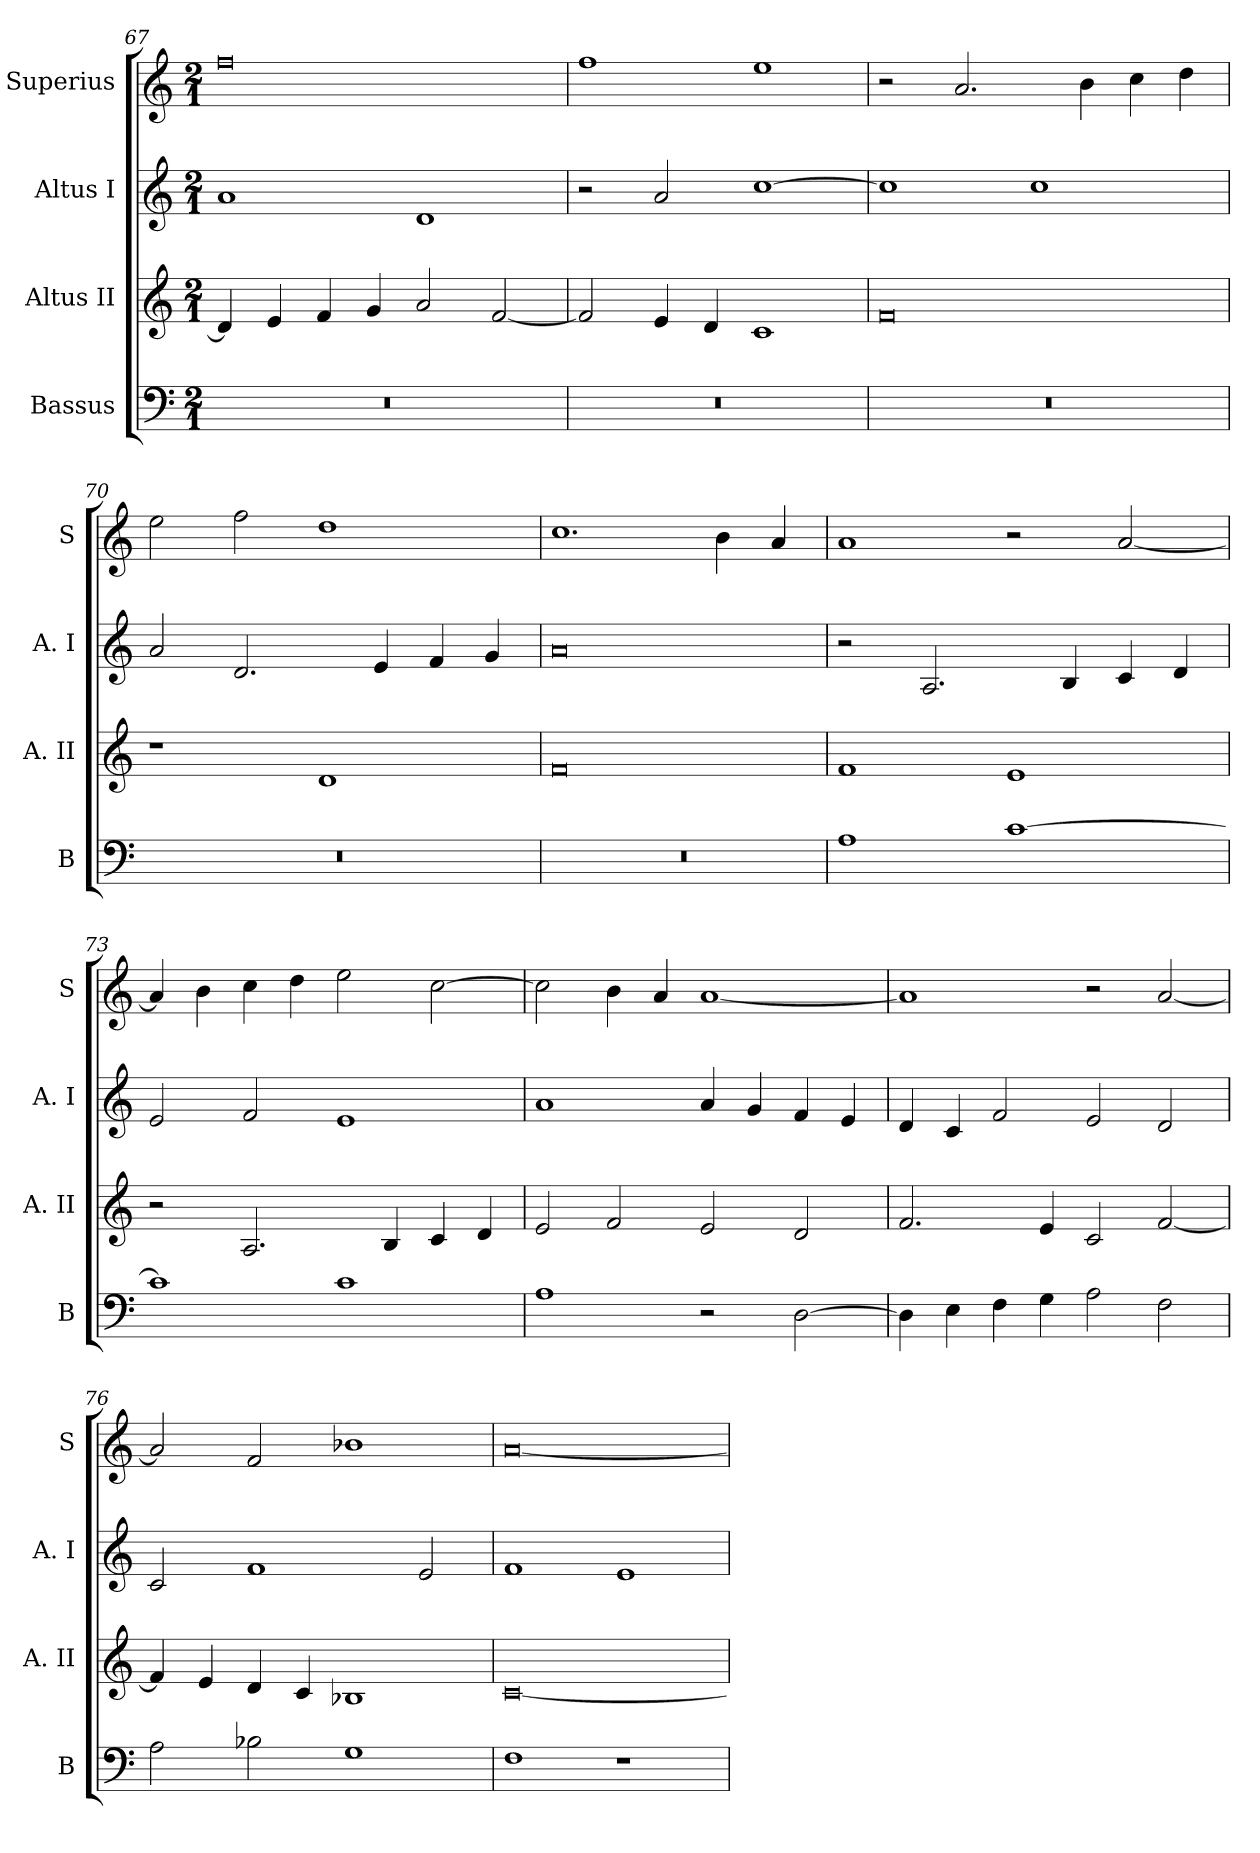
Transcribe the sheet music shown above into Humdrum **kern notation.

**kern	**kern	**kern	**kern
*part4	*part3	*part2	*part1
*staff4	*staff3	*staff2	*staff1
*I"Bassus	*I"Altus II	*I"Altus I	*I"Superius
*I'B	*I'A. II	*I'A. I	*I'S
*clefF4	*clefG2	*clefG2	*clefG2
*k[]	*k[]	*k[]	*k[]
*C:	*C:	*C:	*C:
*M2/1	*M2/1	*M2/1	*M2/1
=67	=67	=67	=67
0r	4d]	1a	0ff
.	4e	.	.
.	4f	.	.
.	4g	.	.
.	2a	1d	.
.	[2f	.	.
=68	=68	=68	=68
0r	2f]	2r	1ff
.	4e	2a	.
.	4d	.	.
.	1c	[1cc	1ee
=69	=69	=69	=69
0r	0f	1cc]	2r
.	.	.	2.a
.	.	1cc	.
.	.	.	4b
.	.	.	4cc
.	.	.	4dd
=70	=70	=70	=70
0r	1r	2a	2ee
.	.	2.d	2ff
.	1d	.	1dd
.	.	4e	.
.	.	4f	.
.	.	4g	.
=71	=71	=71	=71
0r	0f	0a	1.cc
.	.	.	4b
.	.	.	4a
=72	=72	=72	=72
1A	1f	2r	1a
.	.	2.A	.
[1c	1e	.	2r
.	.	4B	.
.	.	4c	[2a
.	.	4d	.
=73	=73	=73	=73
1c]	2r	2e	4a]
.	.	.	4b
.	2.A	2f	4cc
.	.	.	4dd
1c	.	1e	2ee
.	4B	.	.
.	4c	.	[2cc
.	4d	.	.
=74	=74	=74	=74
1A	2e	1a	2cc]
.	2f	.	4b
.	.	.	4a
2r	2e	4a	[1a
.	.	4g	.
[2D	2d	4f	.
.	.	4e	.
=75	=75	=75	=75
4D]	2.f	4d	1a]
4E	.	4c	.
4F	.	2f	.
4G	4e	.	.
2A	2c	2e	2r
2F	[2f	2d	[2a
=76	=76	=76	=76
2A	4f]	2c	2a]
.	4e	.	.
2B-X	4d	1f	2f
.	4c	.	.
1G	1B-X	.	1b-X
.	.	2e	.
=77	=77	=77	=77
1F	[0c	1f	[0a
1r	.	1e	.
=	=	=	=
*-	*-	*-	*-
